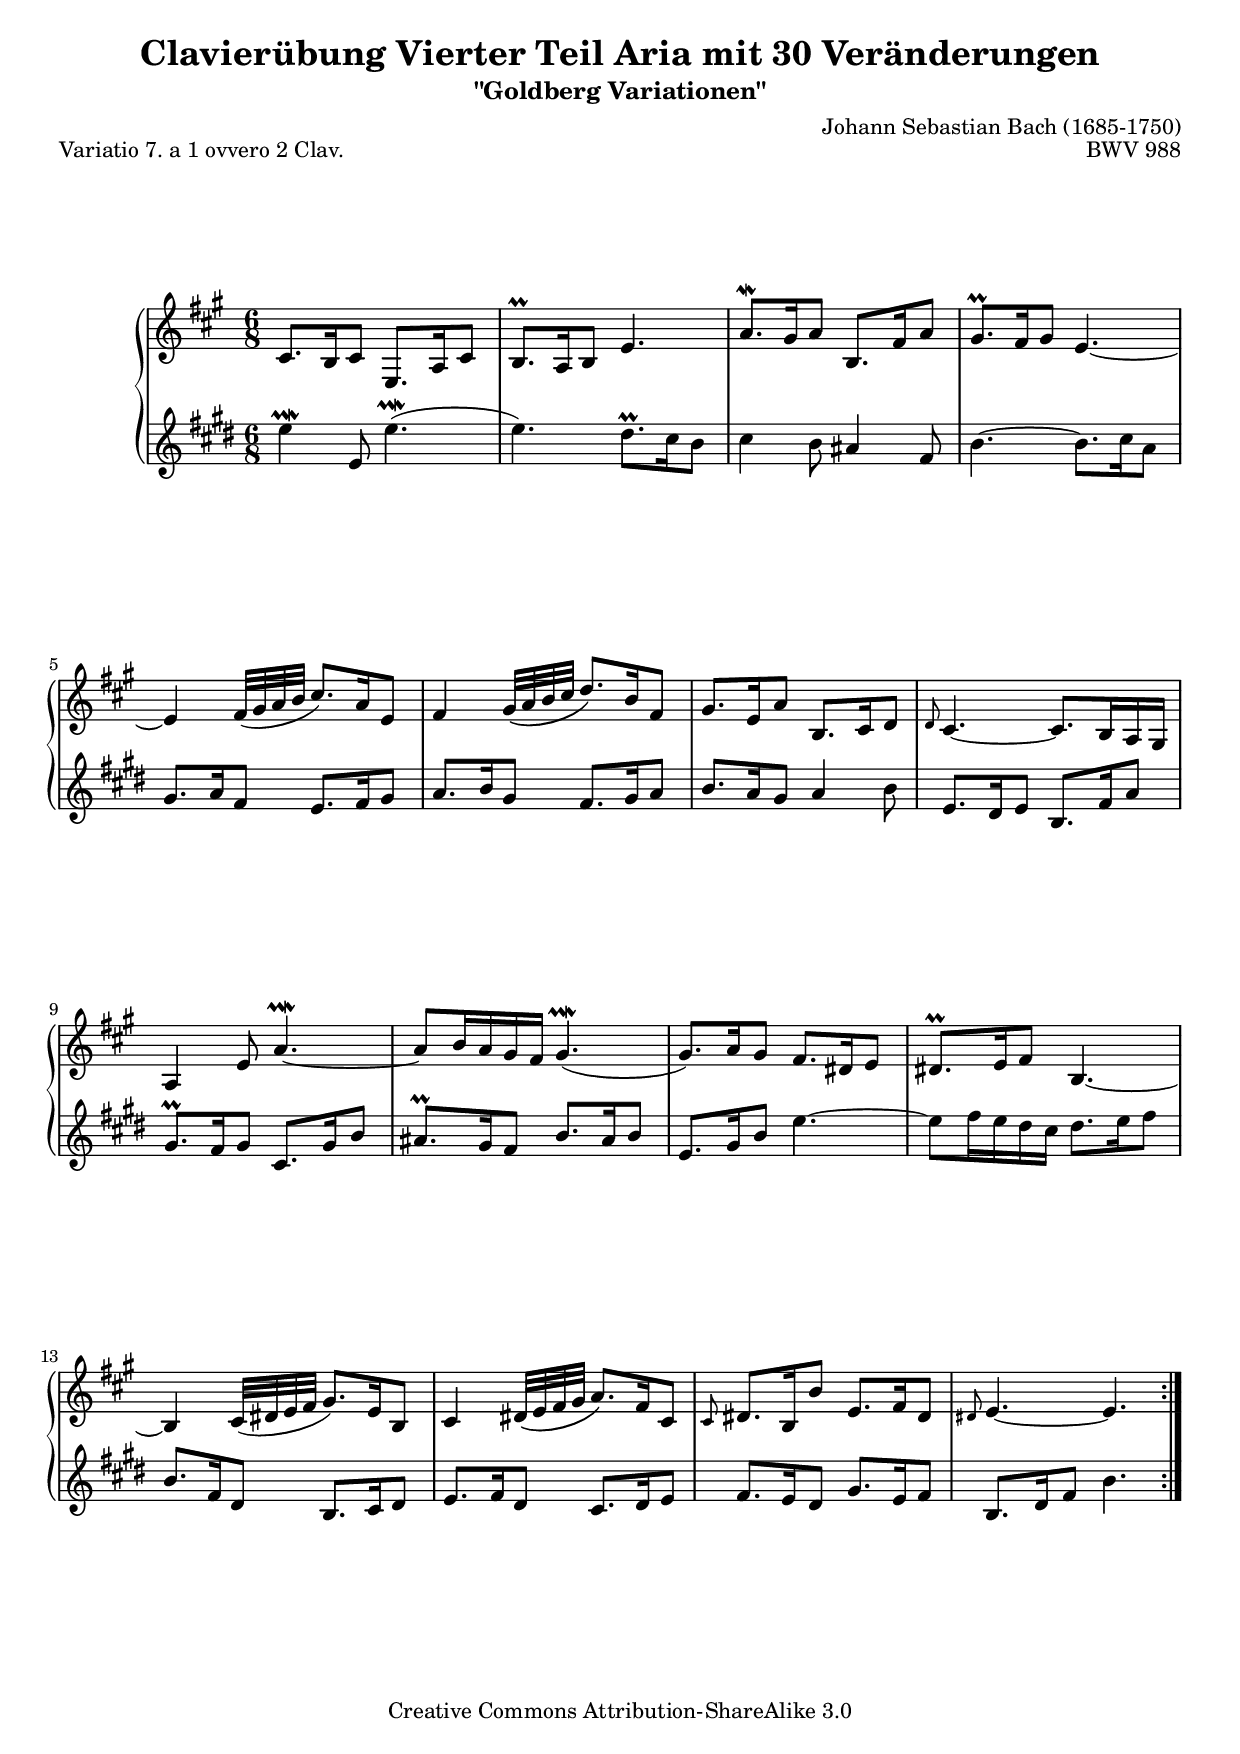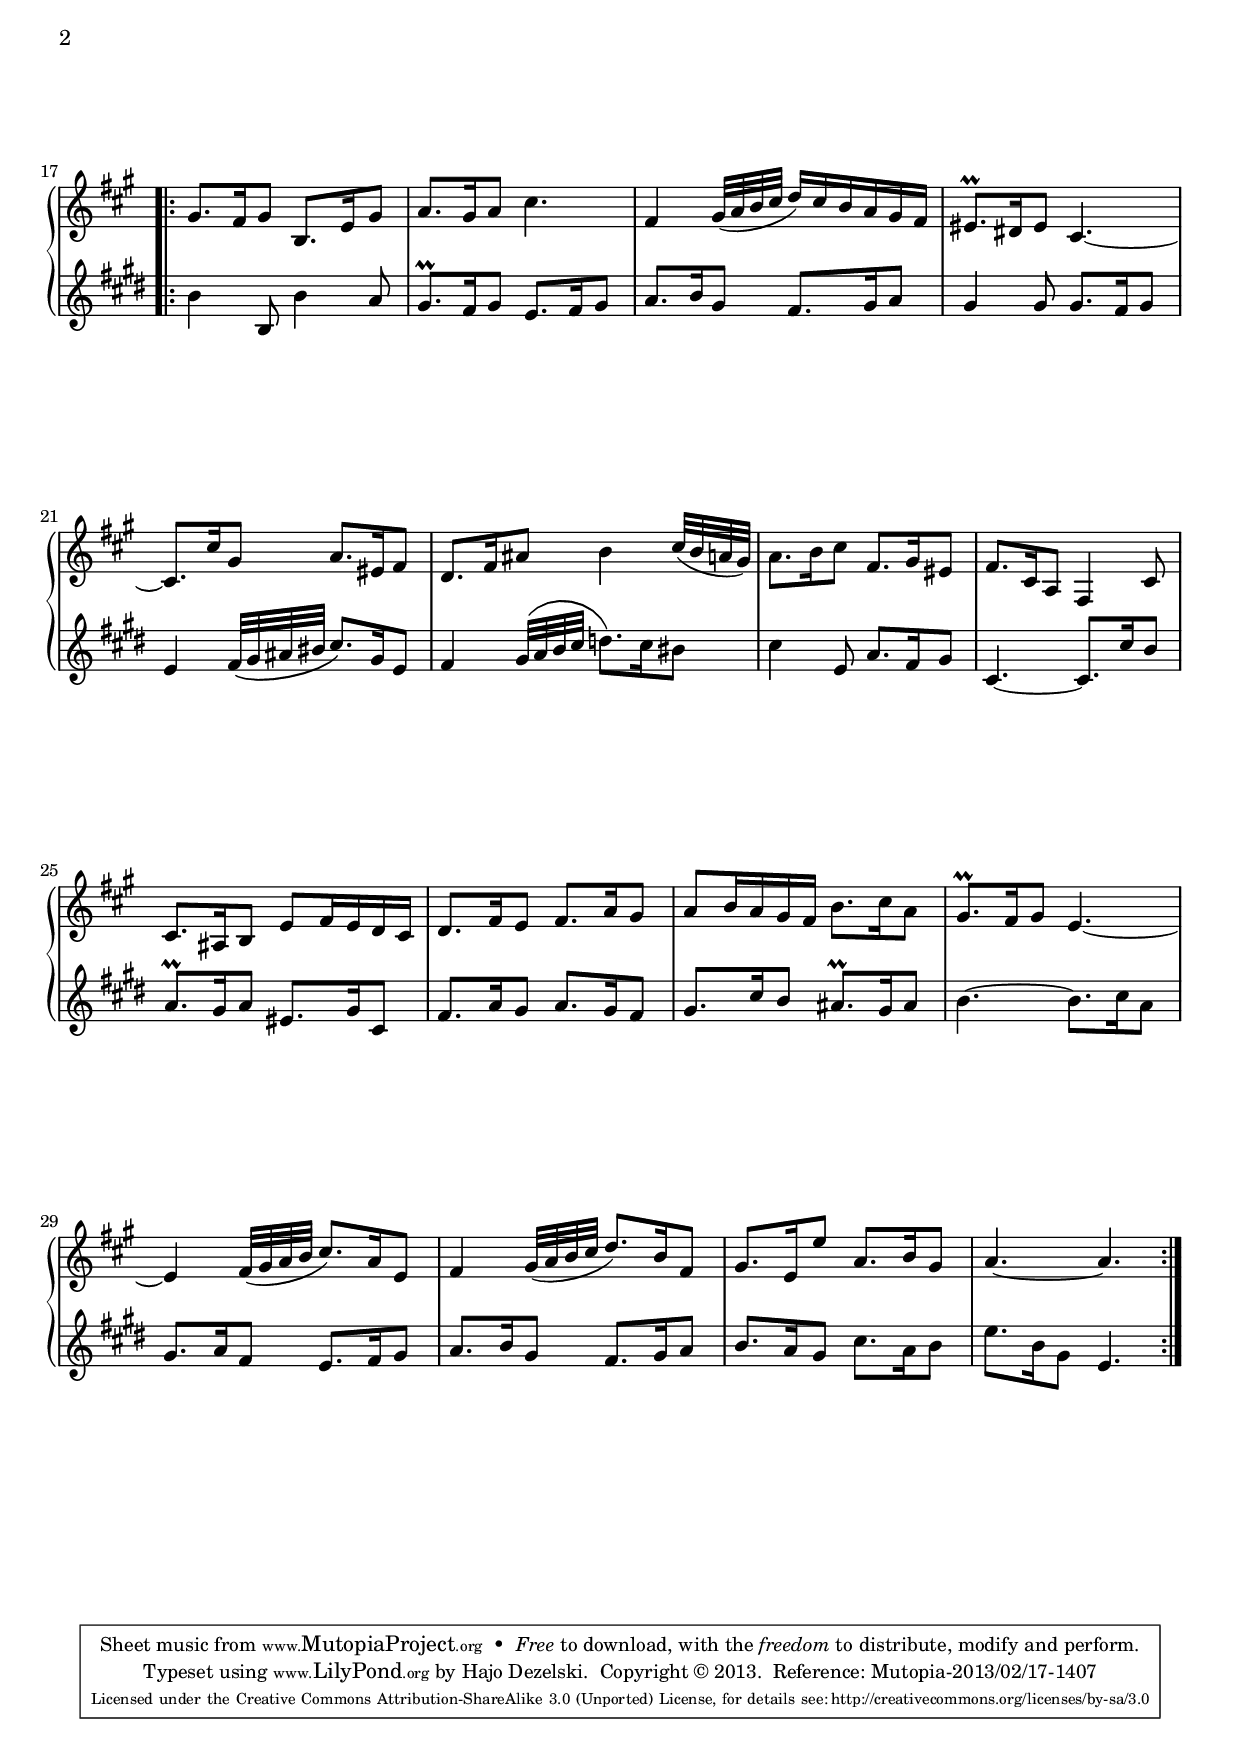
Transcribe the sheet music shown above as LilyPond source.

\version "2.16.1"

\paper {
    markup-system-spacing #'basic-distance = #19
    top-system-spacing #'basic-distance = #18
    system-system-spacing #'basic-distance = #26
    ragged-bottom = ##t
    ragged-last-bottom = ##t
}

% #(set-default-paper-size "a4")

#(set-global-staff-size 19)

\header {
        title = "Clavierübung Vierter Teil Aria mit 30 Veränderungen"
        subtitle = "\"Goldberg Variationen\""
        piece = "Variatio 7. a 1 ovvero 2 Clav."
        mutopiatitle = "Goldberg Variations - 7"
        composer = "Johann Sebastian Bach (1685-1750)"
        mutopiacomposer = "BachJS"
        opus = "BWV 988"
        date = "1741"
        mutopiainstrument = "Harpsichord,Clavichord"
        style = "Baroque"
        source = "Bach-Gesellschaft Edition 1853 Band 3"
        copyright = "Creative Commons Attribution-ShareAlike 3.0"
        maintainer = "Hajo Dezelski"
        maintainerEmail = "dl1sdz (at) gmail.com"
	
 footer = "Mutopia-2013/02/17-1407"
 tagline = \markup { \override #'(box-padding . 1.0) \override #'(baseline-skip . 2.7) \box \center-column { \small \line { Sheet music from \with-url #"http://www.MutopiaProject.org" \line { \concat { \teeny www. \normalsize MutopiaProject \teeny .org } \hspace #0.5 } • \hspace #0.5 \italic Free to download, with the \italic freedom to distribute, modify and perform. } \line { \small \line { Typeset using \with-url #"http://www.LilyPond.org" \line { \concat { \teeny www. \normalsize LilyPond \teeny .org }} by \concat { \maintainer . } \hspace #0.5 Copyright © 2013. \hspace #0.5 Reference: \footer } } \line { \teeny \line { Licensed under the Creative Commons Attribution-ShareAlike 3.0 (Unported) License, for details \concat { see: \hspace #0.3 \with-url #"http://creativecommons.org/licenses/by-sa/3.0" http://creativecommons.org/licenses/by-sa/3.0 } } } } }
}


soprano =   \relative b' {
    \repeat volta 2 { %begin repeated section
    b8. [ a16 b8 ] d,8. [ g16 b8 ] | % 1
    a8. \prall [ g16 a8 ] d4. | % 2
    g8. \mordent [ fis16 g8 ] a,8. [ e'16 g8 ] | % 3
    fis8. \prall [ e16 fis8 ] d4. ~ | % 4
    d4 e32 ([ fis g a ] b8. ) [ g16 d8 ] | % 5
    e4 fis32 [\( g a b ] c8. \) [ a16 e8 ] | % 6
    fis8. [ d16 g8 ] \stemUp a,8. [ b16 c8 ] | % 7
    \grace c8 b4.~ \stemNeutral b8. [ a16 g fis ] | % 8
    g4 d'8 g4. ~ \prallmordent | % 9
    g8 [ a16 g fis e ] fis4. ( \prallmordent | % 10
    fis8. ) [ g16 fis8 ] e8. [ cis16 d8 ] | % 11
    cis8. \prall [ d16 e8 ] a,4. ~ | % 12
    a4 b32 ( [ cis d e ] fis8. ) [ d16 a8 ] | % 13
    b4 cis32 \( [ d e fis ] g8. \) [ e16 b8 ] | % 14
    \grace b8 cis8. [ a16 a'8 ] d,8. [ e16 cis8 ] | % 15
    \grace cis d4. ~ d4. | % 16
    } %end of repeated section
  
    \repeat volta 2 { %begin repeated section
    fis8. [ e16 fis8 ] a,8. [ d16 fis8 ] | % 17
    g8. [ fis16 g8 ] b4. | % 18
    e,4 fis32 ( [ g a b ] c16 ) [ b a g fis e ] | % 19
    dis8. \prall [ cis16 dis8 ] b4. ~  | % 20
    b8. [ b'16 fis8 ] g8. [ dis16 e8 ] | % 21
    c8. [ e16 gis8 ] a4 b32 ( [ a  g fis  ) ]  | % 22
    g8. [ a16 b8 ] e,8. [ fis16 dis8 ] | % 23
    e8. [ b16 g8 ] e4 b'8 | % 24
    b8. [ gis16 a8 ] d8 [ e16 d c b ] | % 25
    c8. [ e16 d8 ] e8. [ g16 fis8 ] | % 26
    g8 [ a16 g fis e ] a8. [ b16 g8 ] | % 27
    fis8. \prall [ e16 fis8 ] d4. ~ | % 28
    d4 e32 ( [ fis g a ] b8.) [ g16 d8 ] | % 29
    e4 fis32 ( [ g a b ] c8. ) [ a16 e8 ] | % 30
    fis8. [ d16 d'8 ] g,8. [ a16 fis8 ] | % 31
    g4. ~ g4. | % 32
    } %end repeated section
}


%%
%% Bass Clef
%% 

bass = \relative g' {
	\repeat volta 2 { %begin repeated section
    g4 \prallmordent g,8 g'4. ( \prallmordent | % 1
    g4. ) fis8. \prall [ e16 d8 ] | % 2
    e4 d8 cis4 a8 | % 3
    d4. ~ d8. [ e16 c8 ] | % 4
    b8. [ c16 a8 ] g8. [ a16 b8 ] | % 5
    c8. [ d16 b8 ] a8. [ b16 c8 ] | % 6
    d8. [ c16 b8 ] c4 d8 | % 7
    g,8. [ fis16 g8 ] d8. [ a'16 c8 ] | % 8
    b8. \prall [ a16 b8 ] e,8. [ b'16 d8 ] | % 9
    cis8. \prall [ b16 a8 ] d8. [ cis16 d8 ] | % 10
    g,8. [ b16 d8 ] \clef "treble" g4. ~ | % 11
    g8 [ a16 g fis e ] fis8. [ g16 a8 ] \clef "treble" | % 12
    d,8. [ a16 fis8 ] d8. [ e16 fis8 ] | % 13
    g8. [ a16 fis8 ] e8. [ fis16 g8 ] | % 14
    a8. [ g16 fis8 ] b8. [ g16 a8 ] | % 15
    d,8. [ fis16 a8 ] d4. | % 16
 
    } %end of repeated section
  
    \repeat volta 2 { %begin repeated section
    d4 d,8 d'4 c8 | % 17
    b8. \prall [ a16 b8 ] g8. [ a16 b8 ] | % 18
    c8. [ d16 b8 ] a8. [ b16 c8 ] | % 19
    b4 b8 b8. [ a16 b8 ] | % 20
    g4 a32 \( [ b cis dis ] e8. \) [ b16 g8 ] | % 21
    a4 b32 \( [ c d e ] f8. \) [ e16 dis8 ] | % 22
    e4 g,8 c8. [ a16 b8 ] | % 23
    e,4. ~ e8. [ e'16 d8 ] | % 24
    c8. \prall [ b16 c8 ] gis8. [ b16 e,8 ] | % 25
    a8. [ c16 b8 ] c8. [ b16 a8 ] | % 26
    b8. [ e16 d8 ] cis8. \prall [ b16 cis8 ] | % 27
    d4. ~ d8. [ e16 c8 ] | % 28
    b8. [ c16 a8 ] g8. [ a16 b8 ] | % 29
    c8. [ d16 b8 ] a8. [ b16 c8 ] | % 30
    d8. [ c16 b8 ] e8. [ c16 d8 ] | % 31
    g8. [ d16 b8 ] g4. | % 32
    } %end repeated section
}


%% Merge score - Piano staff

\score {
    \context PianoStaff <<
        \set PianoStaff.midiInstrument = "harpsichord"
        \new Staff = "upper" \transpose bes c { \clef treble \key g \major \time 6/8 \soprano  }
        \new Staff = "lower" \transpose es c'  { \clef treble \key g \major \time 6/8 \bass }
    >>
    \layout{  }
    \midi { }

}
